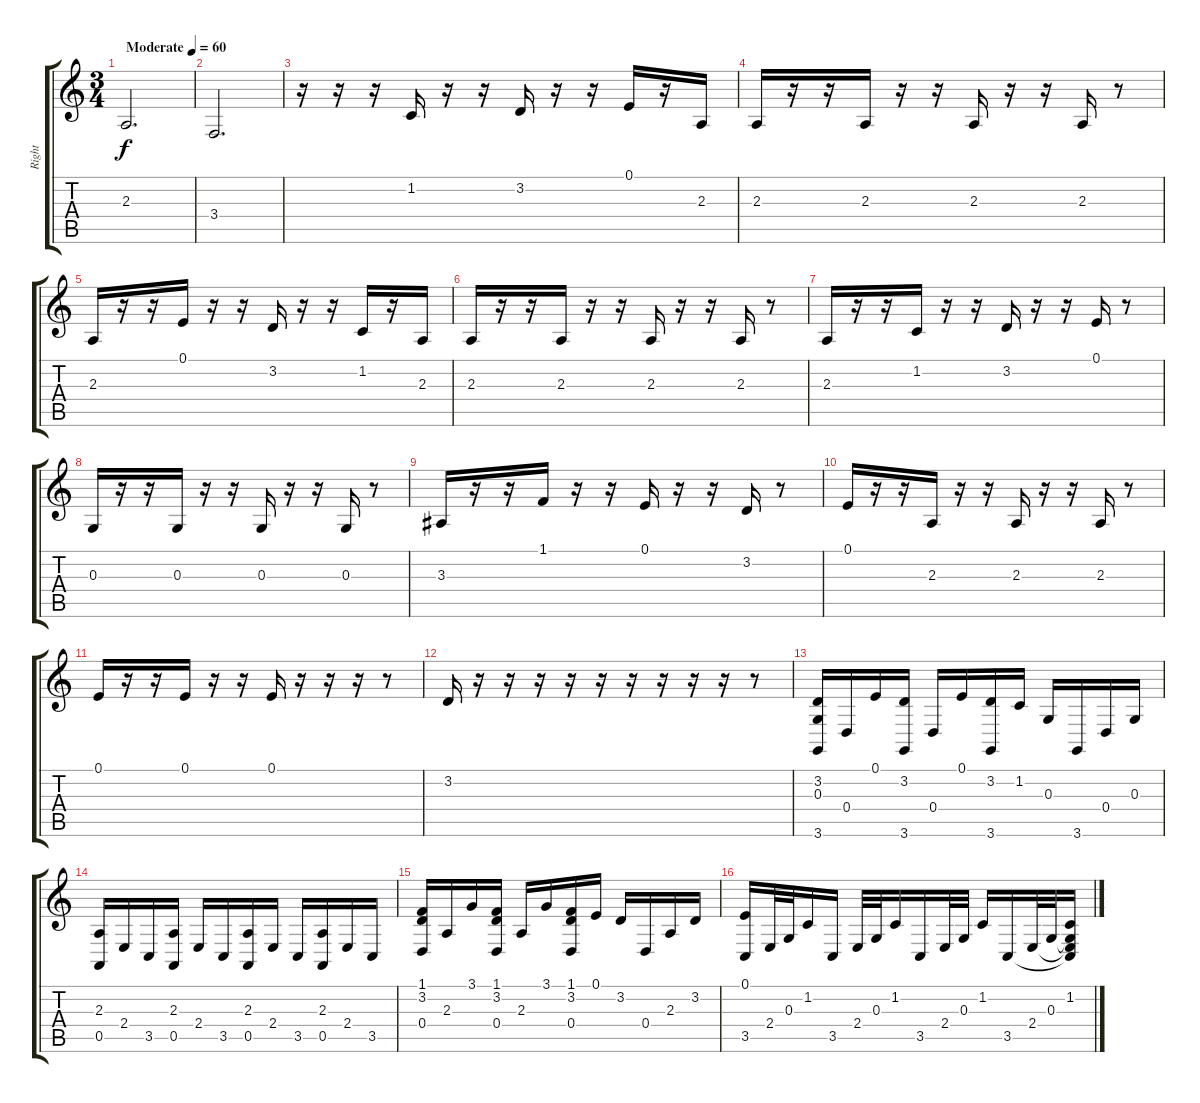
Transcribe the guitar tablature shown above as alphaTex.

\track ("Right" "Right") {instrument acousticgrandpiano}
\staff {score tabs}
\tuning (E4 B3 G3 D3 A2 E2) {hide}
\ts (3 4)
\tempo (60 "Moderate")
\clef g2
\ks c
2.3.2{d dy f instrument acousticgrandpiano} |
3.4.2{d} |
r.16 r.16 r.16 1.2.16 r.16 r.16 3.2.16 r.16 r.16 0.1.16 r.16 2.3.16 |
2.3.16 r.16 r.16 2.3.16 r.16 r.16 2.3.16 r.16 r.16 2.3.16 r.8 |
2.3.16 r.16 r.16 0.1.16 r.16 r.16 3.2.16 r.16 r.16 1.2.16 r.16 2.3.16 |
2.3.16 r.16 r.16 2.3.16 r.16 r.16 2.3.16 r.16 r.16 2.3.16 r.8 |
2.3.16 r.16 r.16 1.2.16 r.16 r.16 3.2.16 r.16 r.16 0.1.16 r.8 |
0.3.16 r.16 r.16 0.3.16 r.16 r.16 0.3.16 r.16 r.16 0.3.16 r.8 |
3.3.16 r.16 r.16 1.1.16 r.16 r.16 0.1.16 r.16 r.16 3.2.16 r.8 |
0.1.16 r.16 r.16 2.3.16 r.16 r.16 2.3.16 r.16 r.16 2.3.16 r.8 |
0.1.16 r.16 r.16 0.1.16 r.16 r.16 0.1.16 r.16 r.16 r.16 r.8 |
3.2.16 r.16 r.16 r.16 r.16 r.16 r.16 r.16 r.16 r.16 r.8 |
(3.2 0.3 3.6).16 0.4.16 0.1.16 (3.2 3.6).16 0.4.16 0.1.16 (3.2 3.6).16 1.2.16 0.3.16 3.6.16 0.4.16 0.3.16 |
(2.3 0.5).16 2.4.16 3.5.16 (2.3 0.5).16 2.4.16 3.5.16 (2.3 0.5).16 2.4.16 3.5.16 (2.3 0.5).16 2.4.16 3.5.16 |
(1.1 3.2 0.4).16 2.3.16 3.1.16 (1.1 3.2 0.4).16 2.3.16 3.1.16 (1.1 3.2 0.4).16 0.1.16 3.2.16 0.4.16 2.3.16 3.2.16 |
(0.1 3.5).16 2.4.32 0.3.32 1.2.16 3.5.16 2.4.32 0.3.32 1.2.16 3.5.16 2.4.32 0.3.32 1.2.16 3.5.16 2.4.32 0.3.32 (1.2 0.3{t} 2.4{t} 3.5{t}).16
